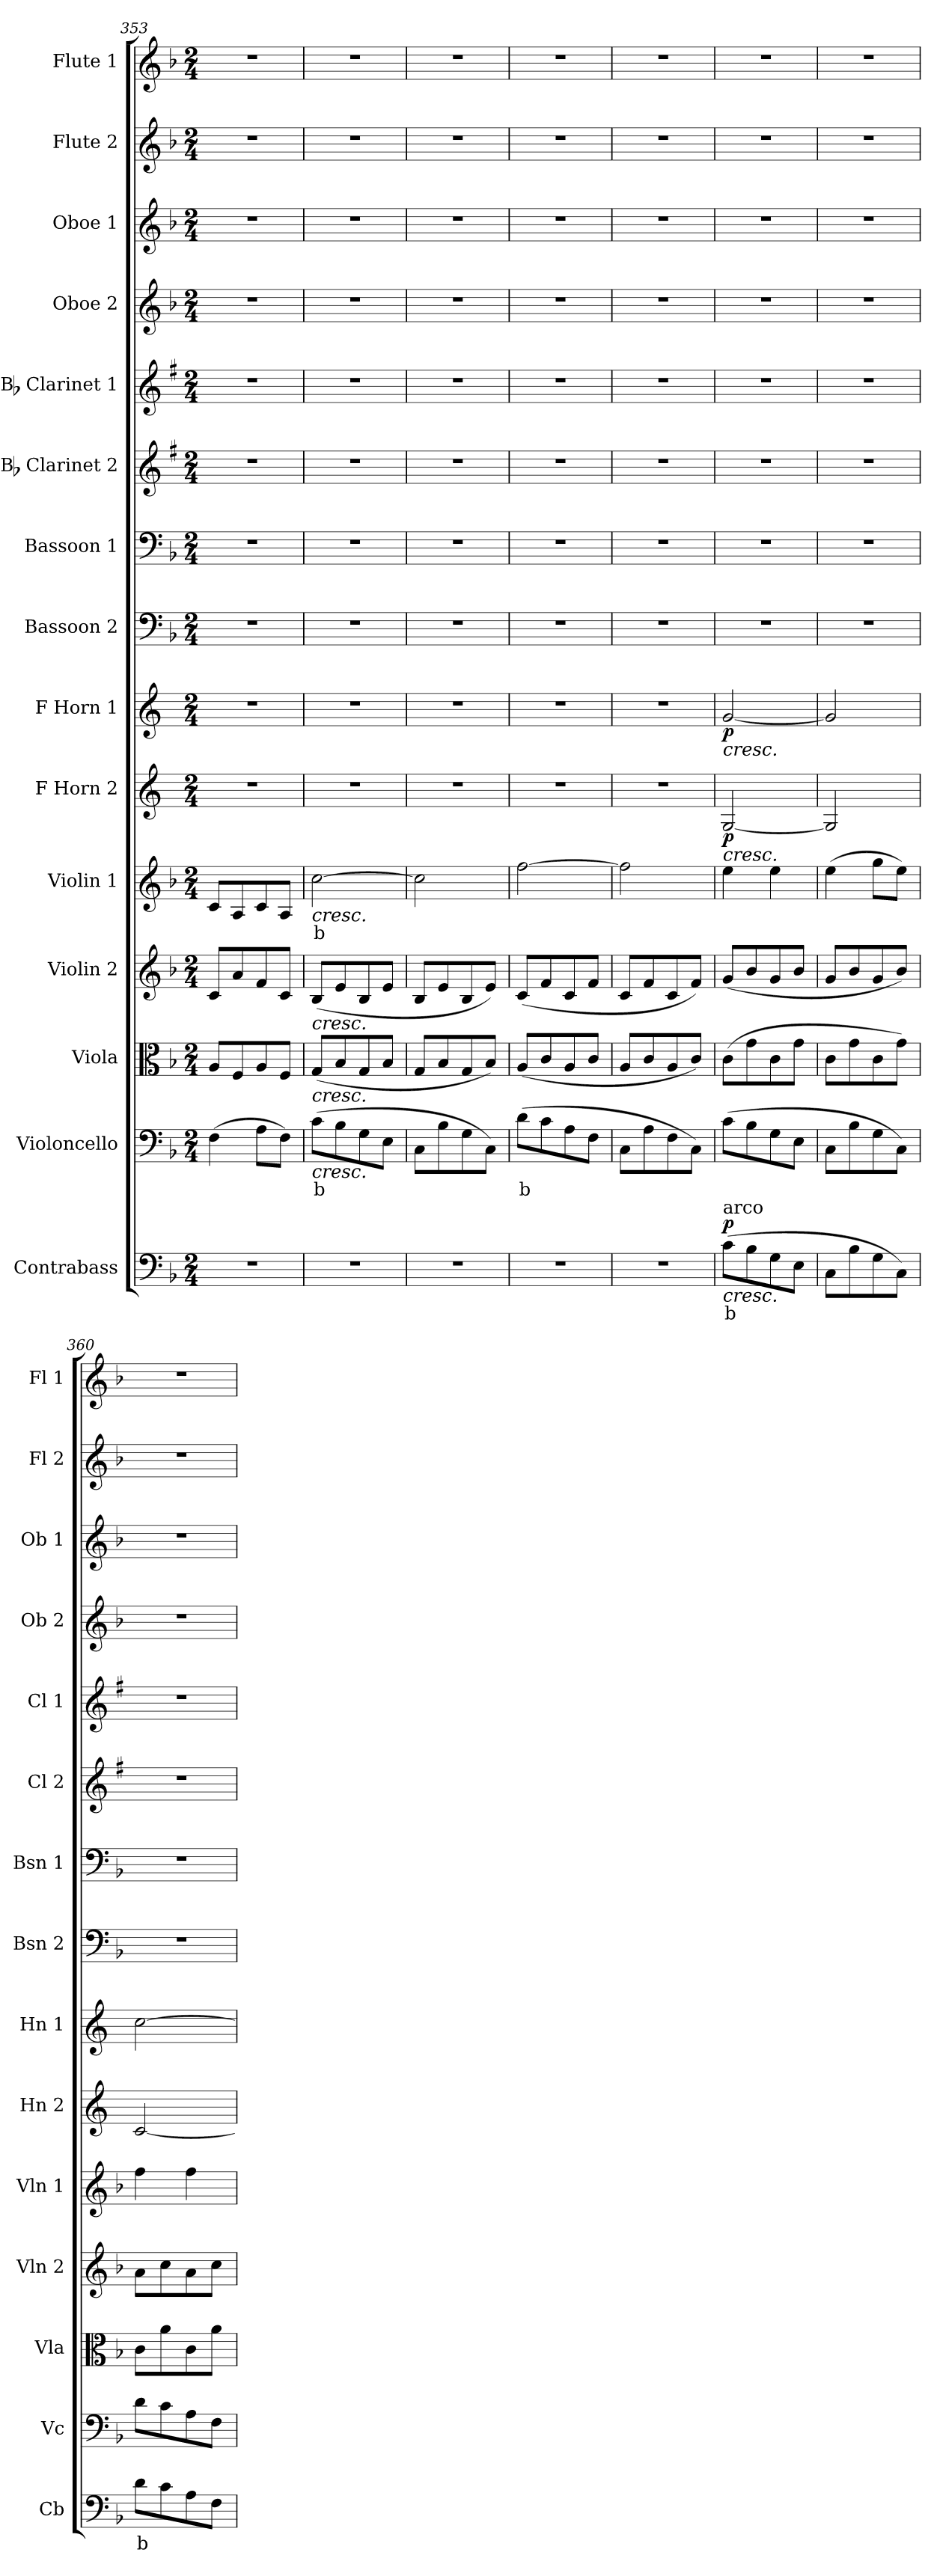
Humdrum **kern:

**kern	**text	**dynam	**kern	**text	**kern	**kern	**kern	**text	**kern	**dynam	**kern	**dynam	**kern	**kern	**kern	**kern	**kern	**kern	**kern	**kern
*part15	*part15	*part15	*part14	*part14	*part13	*part12	*part11	*part11	*part10	*part10	*part9	*part9	*part8	*part7	*part6	*part5	*part4	*part3	*part2	*part1
*staff15	*staff15	*staff15	*staff14	*staff14	*staff13	*staff12	*staff11	*staff11	*staff10	*staff10	*staff9	*staff9	*staff8	*staff7	*staff6	*staff5	*staff4	*staff3	*staff2	*staff1
*I"Contrabass	*	*	*I"Violoncello	*	*I"Viola	*I"Violin 2	*I"Violin 1	*	*I"F Horn 2	*	*I"F Horn 1	*	*I"Bassoon 2	*I"Bassoon 1	*I"Bb Clarinet 2	*I"Bb Clarinet 1	*I"Oboe 2	*I"Oboe 1	*I"Flute 2	*I"Flute 1
*I'Cb	*	*	*I'Vc	*	*I'Vla	*I'Vln 2	*I'Vln 1	*	*I'Hn 2	*	*I'Hn 1	*	*I'Bsn 2	*I'Bsn 1	*I'Cl 2	*I'Cl 1	*I'Ob 2	*I'Ob 1	*I'Fl 2	*I'Fl 1
*clefF4	*	*	*clefF4	*	*clefC3	*clefG2	*clefG2	*	*clefG2	*	*clefG2	*	*clefF4	*clefF4	*clefG2	*clefG2	*clefG2	*clefG2	*clefG2	*clefG2
*ITrd7c12	*	*	*	*	*	*	*	*	*ITrd4c7	*	*ITrd4c7	*	*	*	*ITrd1c2	*ITrd1c2	*	*	*	*
*k[b-]	*	*	*k[b-]	*	*k[b-]	*k[b-]	*k[b-]	*	*k[b-]	*	*k[b-]	*	*k[b-]	*k[b-]	*k[b-]	*k[b-]	*k[b-]	*k[b-]	*k[b-]	*k[b-]
*M2/4	*	*	*M2/4	*	*M2/4	*M2/4	*M2/4	*	*M2/4	*	*M2/4	*	*M2/4	*M2/4	*M2/4	*M2/4	*M2/4	*M2/4	*M2/4	*M2/4
=353	=353	=353	=353	=353	=353	=353	=353	=353	=353	=353	=353	=353	=353	=353	=353	=353	=353	=353	=353	=353
2r	.	.	(4F\	.	8A/L	8c/L	8c/L	.	2r	.	2r	.	2r	2r	2r	2r	2r	2r	2r	2r
.	.	.	.	.	8F/	8a/	8A/	.	.	.	.	.	.	.	.	.	.	.	.	.
.	.	.	8A\L	.	8A/	8f/	8c/	.	.	.	.	.	.	.	.	.	.	.	.	.
.	.	.	8F\J)	.	8F/J	8c/J	8A/J	.	.	.	.	.	.	.	.	.	.	.	.	.
=354	=354	=354	=354	=354	=354	=354	=354	=354	=354	=354	=354	=354	=354	=354	=354	=354	=354	=354	=354	=354
!	!	!	!	!	!	!	!LO:TX:b:i:t=cresc.	!	!	!	!	!	!	!	!	!	!	!	!	!
!	!	!	!	!	!	!LO:TX:b:i:t=cresc.	!	!	!	!	!	!	!	!	!	!	!	!	!	!
!	!	!	!	!	!LO:TX:b:i:t=cresc.	!	!	!	!	!	!	!	!	!	!	!	!	!	!	!
!	!	!	!LO:TX:b:i:t=cresc.	!	!	!	!	!	!	!	!	!	!	!	!	!	!	!	!	!
!	!	!	!	!LO:LY:b:color=#FF0000	!	!	!	!LO:LY:b:color=#FF0000	!	!	!	!	!	!	!	!	!	!	!	!
2r	.	.	(8c\L	b	(8G/L	(8B-/L	[2cc\	b	2r	.	2r	.	2r	2r	2r	2r	2r	2r	2r	2r
.	.	.	8B-\	.	8B-/	8e/	.	.	.	.	.	.	.	.	.	.	.	.	.	.
.	.	.	8G\	.	8G/	8B-/	.	.	.	.	.	.	.	.	.	.	.	.	.	.
.	.	.	8E\J	.	8B-/J	8e/J	.	.	.	.	.	.	.	.	.	.	.	.	.	.
=355	=355	=355	=355	=355	=355	=355	=355	=355	=355	=355	=355	=355	=355	=355	=355	=355	=355	=355	=355	=355
2r	.	.	8C\L	.	8G/L	8B-/L	2cc\]	.	2r	.	2r	.	2r	2r	2r	2r	2r	2r	2r	2r
.	.	.	8B-\	.	8B-/	8e/	.	.	.	.	.	.	.	.	.	.	.	.	.	.
.	.	.	8G\	.	8G/	8B-/	.	.	.	.	.	.	.	.	.	.	.	.	.	.
.	.	.	8C\J)	.	8B-/J)	8e/J)	.	.	.	.	.	.	.	.	.	.	.	.	.	.
=356	=356	=356	=356	=356	=356	=356	=356	=356	=356	=356	=356	=356	=356	=356	=356	=356	=356	=356	=356	=356
!	!	!	!	!LO:LY:b:color=#FF0000	!	!	!	!	!	!	!	!	!	!	!	!	!	!	!	!
2r	.	.	(8d\L	b	(8A/L	(8c/L	[2ff\	.	2r	.	2r	.	2r	2r	2r	2r	2r	2r	2r	2r
.	.	.	8c\	.	8c/	8f/	.	.	.	.	.	.	.	.	.	.	.	.	.	.
.	.	.	8A\	.	8A/	8c/	.	.	.	.	.	.	.	.	.	.	.	.	.	.
.	.	.	8F\J	.	8c/J	8f/J	.	.	.	.	.	.	.	.	.	.	.	.	.	.
=357	=357	=357	=357	=357	=357	=357	=357	=357	=357	=357	=357	=357	=357	=357	=357	=357	=357	=357	=357	=357
2r	.	.	8C\L	.	8A/L	8c/L	2ff\]	.	2r	.	2r	.	2r	2r	2r	2r	2r	2r	2r	2r
.	.	.	8A\	.	8c/	8f/	.	.	.	.	.	.	.	.	.	.	.	.	.	.
.	.	.	8F\	.	8A/	8c/	.	.	.	.	.	.	.	.	.	.	.	.	.	.
.	.	.	8C\J)	.	8c/J)	8f/J)	.	.	.	.	.	.	.	.	.	.	.	.	.	.
=358	=358	=358	=358	=358	=358	=358	=358	=358	=358	=358	=358	=358	=358	=358	=358	=358	=358	=358	=358	=358
!	!	!	!	!	!	!	!	!	!	!	!LO:TX:b:i:t=cresc.	!	!	!	!	!	!	!	!	!
!	!	!	!	!	!	!	!	!	!LO:TX:b:i:t=cresc.	!	!	!	!	!	!	!	!	!	!	!
!LO:TX:a:t=arco	!	!	!	!	!	!	!	!	!	!	!	!	!	!	!	!	!	!	!	!
!LO:TX:b:i:t=cresc.	!	!	!	!	!	!	!	!	!	!	!	!	!	!	!	!	!	!	!	!
!	!LO:LY:b:color=#FF0000	!LO:DY:b	!	!	!	!	!	!	!	!LO:DY:b	!	!LO:DY:b	!	!	!	!	!	!	!	!
(8C\L	b	p	(8c\L	.	(8c\L	(8g/L	4ee\	.	[2C/	p	[2c/	p	2r	2r	2r	2r	2r	2r	2r	2r
8BB-\	.	.	8B-\	.	8g\	8b-/	.	.	.	.	.	.	.	.	.	.	.	.	.	.
8GG\	.	.	8G\	.	8c\	8g/	4ee\	.	.	.	.	.	.	.	.	.	.	.	.	.
8EE\J	.	.	8E\J	.	8g\J	8b-/J	.	.	.	.	.	.	.	.	.	.	.	.	.	.
=359	=359	=359	=359	=359	=359	=359	=359	=359	=359	=359	=359	=359	=359	=359	=359	=359	=359	=359	=359	=359
8CC\L	.	.	8C\L	.	8c\L	8g/L	(4ee\	.	2C/]	.	2c/]	.	2r	2r	2r	2r	2r	2r	2r	2r
8BB-\	.	.	8B-\	.	8g\	8b-/	.	.	.	.	.	.	.	.	.	.	.	.	.	.
8GG\	.	.	8G\	.	8c\	8g/	8gg\L	.	.	.	.	.	.	.	.	.	.	.	.	.
8CC\J)	.	.	8C\J)	.	8g\J)	8b-/J)	8ee\J)	.	.	.	.	.	.	.	.	.	.	.	.	.
!!LO:PB:g=z
=360	=360	=360	=360	=360	=360	=360	=360	=360	=360	=360	=360	=360	=360	=360	=360	=360	=360	=360	=360	=360
!	!LO:LY:b:color=#FF0000	!	!	!	!	!	!	!	!	!	!	!	!	!	!	!	!	!	!	!
8D\L	b	.	8d\L	.	8c\L	8a\L	4ff\	.	[2F/	.	[2f\	.	2r	2r	2r	2r	2r	2r	2r	2r
8C\	.	.	8c\	.	8a\	8cc\	.	.	.	.	.	.	.	.	.	.	.	.	.	.
8AA\	.	.	8A\	.	8c\	8a\	4ff\	.	.	.	.	.	.	.	.	.	.	.	.	.
8FF\J	.	.	8F\J	.	8a\J	8cc\J	.	.	.	.	.	.	.	.	.	.	.	.	.	.
=	=	=	=	=	=	=	=	=	=	=	=	=	=	=	=	=	=	=	=	=
*-	*-	*-	*-	*-	*-	*-	*-	*-	*-	*-	*-	*-	*-	*-	*-	*-	*-	*-	*-	*-
